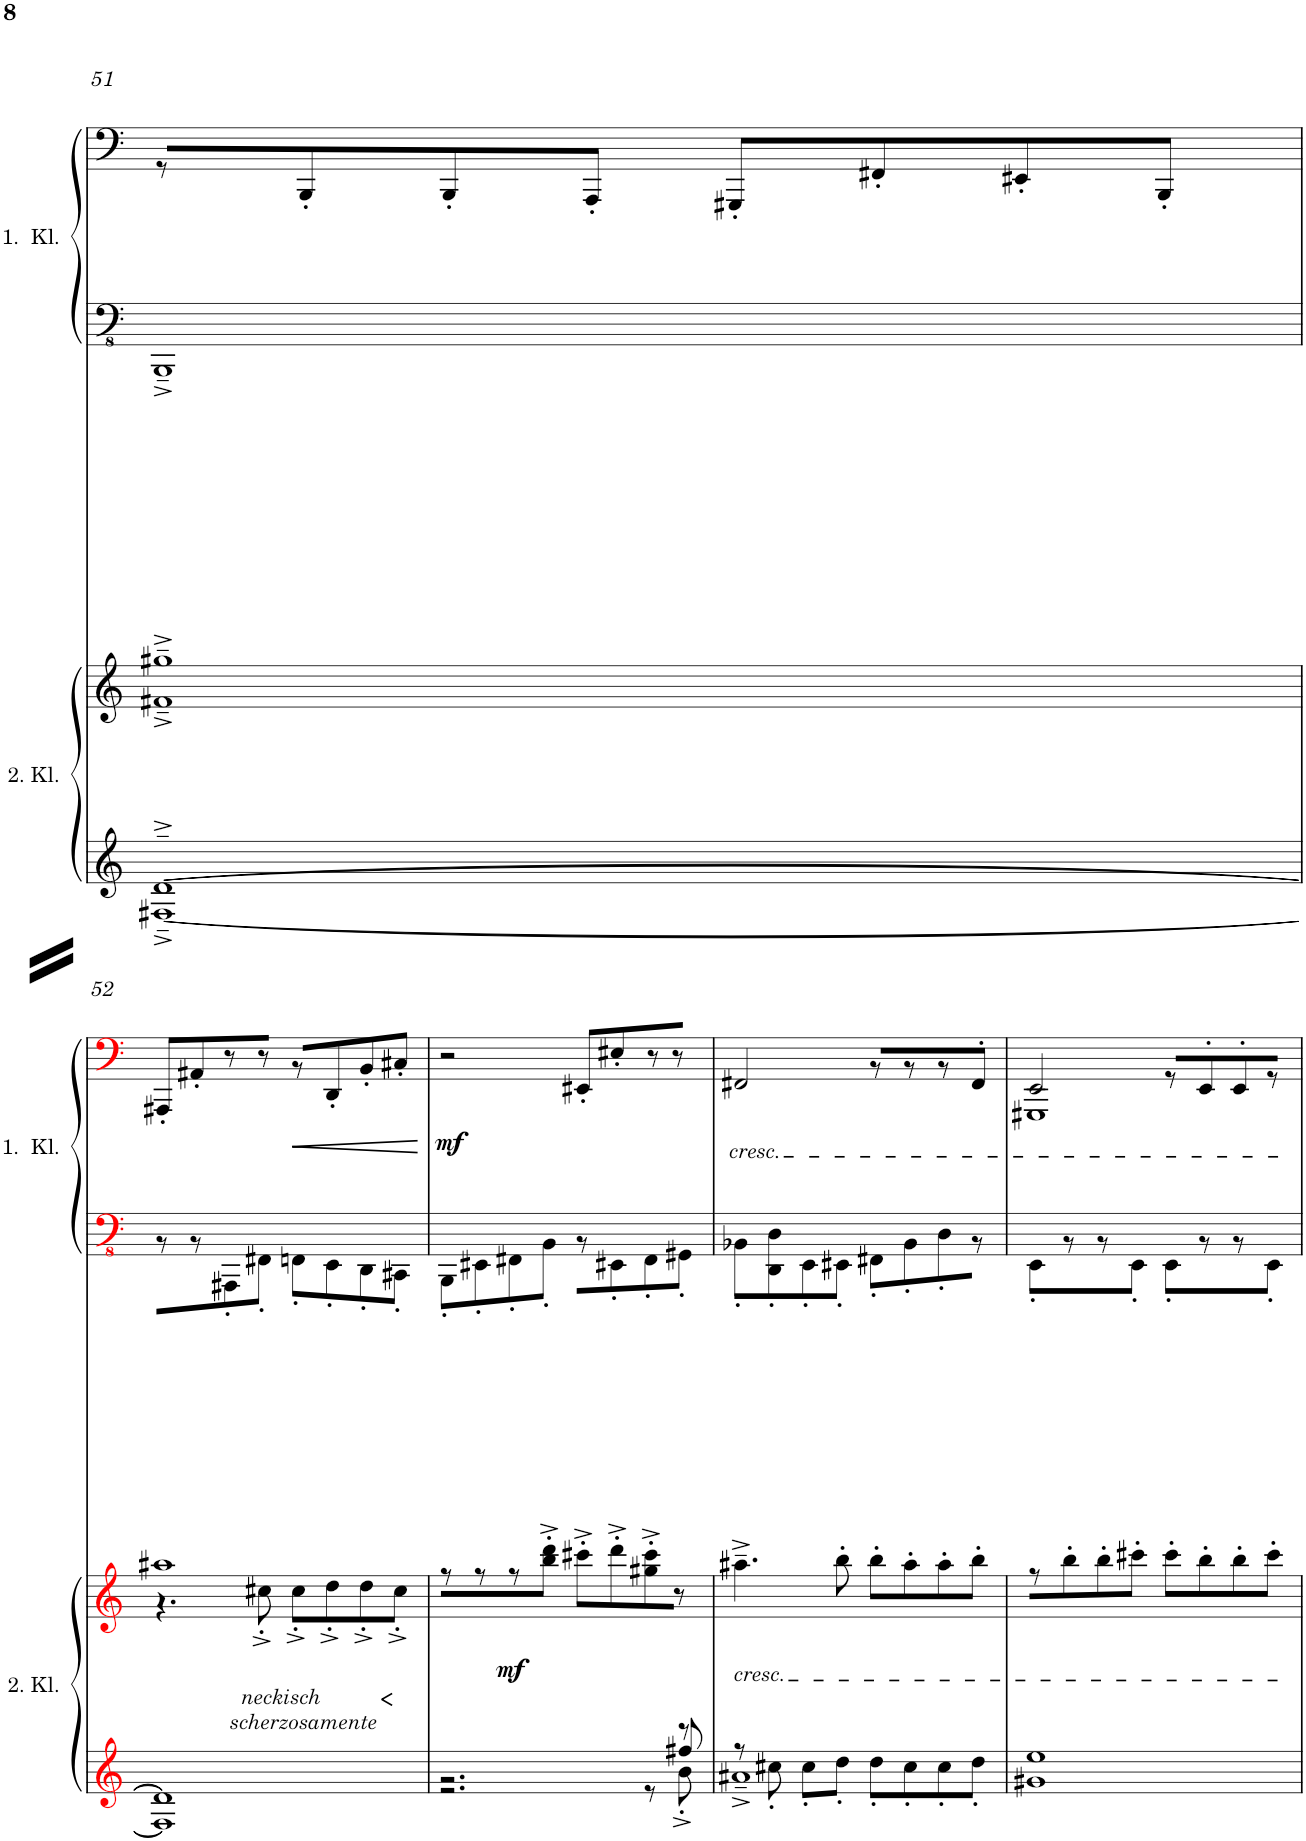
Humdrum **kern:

**kern	**kern	**dynam	**kern	**kern	**dynam
*part2	*part2	*part2	*part1	*part1	*part1
*staff4	*staff3	*staff3/4	*staff2	*staff1	*staff1/2
*I"2. Kl.	*	*	*I"1. Kl.	*	*
*I'2. Kl.	*	*	*I'1.  Kl.	*	*
!!LO:PB:g=z
*clefG2	*clefG2	*	*clefFv4	*clefF4	*
*k[]	*k[]	*	*k[]	*k[]	*
*M2/2	*M2/2	*	*M2/2	*M2/2	*
*met(c|)	*met(c|)	*	*met(c|)	*met(c|)	*
=51	=51	=51	=51	=51	=51
*^	*^	*	*^	*	*
*	*^	*	*	*	*	*	*	*
1ryy	[1d~^	[1F#X~^	1gg#X~^	1f#X~^	.	1ryy	1BBBB~^	8r	.
.	.	.	.	.	.	.	.	8BBB'</	.
.	.	.	.	.	.	.	.	8BBB'</	.
.	.	.	.	.	.	.	.	8AAA'</J	.
.	.	.	.	.	.	.	.	8GGG#X'</L	.
.	.	.	.	.	.	.	.	8FF#X'</	.
.	.	.	.	.	.	.	.	8EE#X'</	.
.	.	.	.	.	.	.	.	8BBB'</J	.
!!LO:LB:g=z
=52	=52	=52	=52	=52	=52	=52	=52	=52	=52
1ryy	1d]	1F#]	1aa#X	4.r	.	1ryy	8r	8AAA#X'</L	.
.	.	.	.	.	.	.	8r	8AA#X'</	.
.	.	.	.	.	.	.	8AAAA#X'\	8r	.
!	!	!	!	!LO:TX:b:i:t=neckisch	!	!	!	!	!
!	!	!	!	!LO:TX:b:t=scherzosamente	!	!	!	!	!
!	!	!	!	!	!LO:HP:b	!	!	!	!
.	.	.	.	8cc#X'^\	<	.	8FFF#X'\J	8r	.
!	!	!	!	!	!	!	!	!	!LO:HP:b
.	.	.	.	8cc#'^\L	.	.	8FFFn'\L	8r	<
.	.	.	.	8dd'^\	.	.	8EEE'\	8DD'</	.
.	.	.	.	8dd'^\	.	.	8DDD'\	8BB'</	.
.	.	.	.	8cc#'^\J	[	.	8CCC#X'\J	8C#X'</J	.
*v	*v	*v	*	*	*	*v	*v	*	*
*	*v	*v	*	*	*	*
.	.	.	.	.	[
=53	=53	=53	=53	=53	=53
*^	*	*	*^	*	*
*	*^	*	*	*	*	*	*
*	*	*^	*	*	*	*	*	*
!	!	!	!	!	!LO:DY:b	!	!	!	!
2.ryy	2.r	2..ryy	2.r	8r	mf	1ryy	8BBBB'\L	2r	.
.	.	.	.	8r	.	.	8EEE#X'\	.	.
.	.	.	.	8r	.	.	8FFF#X'\	.	.
.	.	.	.	8bb\'^ 8ddd\'^J	.	.	8BBB'\J	.	.
!	!	!	!	!	!	!	!	!	!LO:DY:b
.	.	.	.	8ccc#X'^\L	.	.	8r	8EE#X'</L	mf
.	.	.	.	8ddd'^\	.	.	8EEE#X'\	8E#X'</	.
8ryy	8ryy	.	8r	8gg#X\'^ 8ccc#\'^	.	.	8FFF#'\	8r	.
8ryy	8r	8ff#X/	8b'^\	8r	.	.	8GGG#X'\J	8r	.
=54	=54	=54	=54	=54	=54	=54	=54	=54	=54
!	!	!	!	!	!	!	!	!LO:TX:b:i:t=cresc.	!
!	!	!	!	!LO:TX:b:i:t=cresc.	!	!	!	!	!
*	*	*v	*v	*	*	*	*	*	*
1ryy	8r	1a#X~^	4.aa#X~^\	.	1ryy	8BBB-X'\L	2FF#X/	.
.	8cc#X'<\	.	.	.	.	8DDD\' 8DD\'	.	.
.	8cc#'<\L	.	.	.	.	8EEE'\	.	.
.	8dd'<\J	.	8bb'\	.	.	8EEE#X'\J	.	.
.	8dd'<\L	.	8bb'\L	.	.	8FFF#X'\L	8r	.
.	8cc#'<\	.	8aa#'\	.	.	8BBB-'\	8r	.
.	8cc#'<\	.	8aa#'\	.	.	8DD'\	8r	.
.	8dd'<\J	.	8bb'\J	.	.	8r	8FF#'>/J	.
=55	=55	=55	=55	=55	=55	=55	=55	=55
*	*	*	*	*	*	*	*^	*
1ryy	1ee	1g#X	8r	.	1ryy	8EEE'\L	2EE/	1GGG#X	.
.	.	.	8bb'\	.	.	8r	.	.	.
.	.	.	8bb'\	.	.	8r	.	.	.
.	.	.	8ccc#X'\J	.	.	8EEE'\J	.	.	.
.	.	.	8ccc#'\L	.	.	8EEE'\L	8r	.	.
.	.	.	8bb'\	.	.	8r	8EE'>/	.	.
.	.	.	8bb'\	.	.	8r	8EE'>/	.	.
.	.	.	8ccc#'\J	.	.	8EEE'\J	8r	.	.
*	*	*	*	*	*v	*v	*	*	*
*v	*v	*v	*	*	*	*v	*v	*
=	=	=	=	=	=
*-	*-	*-	*-	*-	*-
